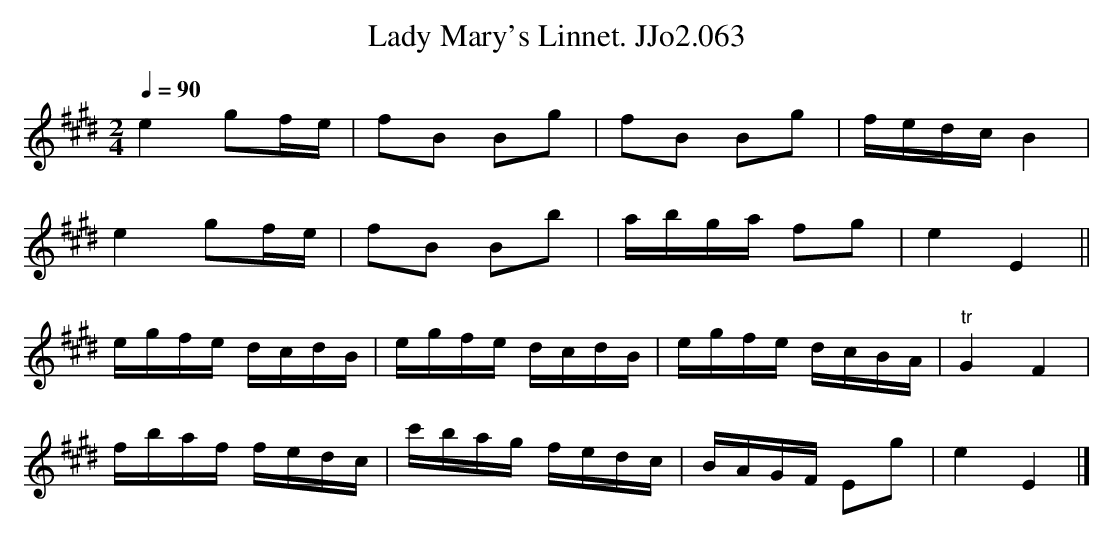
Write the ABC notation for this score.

X:1
T:Lady Mary's Linnet. JJo2.063
M:2/4
L:1/8
Q:1/4=90
K:E
e2gf/e/|fB Bg|fB Bg|f/e/d/c/B2|
e2gf/e/|fB Bb|a/b/g/a/ fg|e2E2||
e/g/f/e/ d/c/d/B/|e/g/f/e/ d/c/d/B/|e/g/f/e/ d/c/B/A/|"tr"G2F2|
f/b/a/f/ f/e/d/c/|c'/b/a/g/ f/e/d/c/|B/A/G/F/ Eg|e2E2|]
